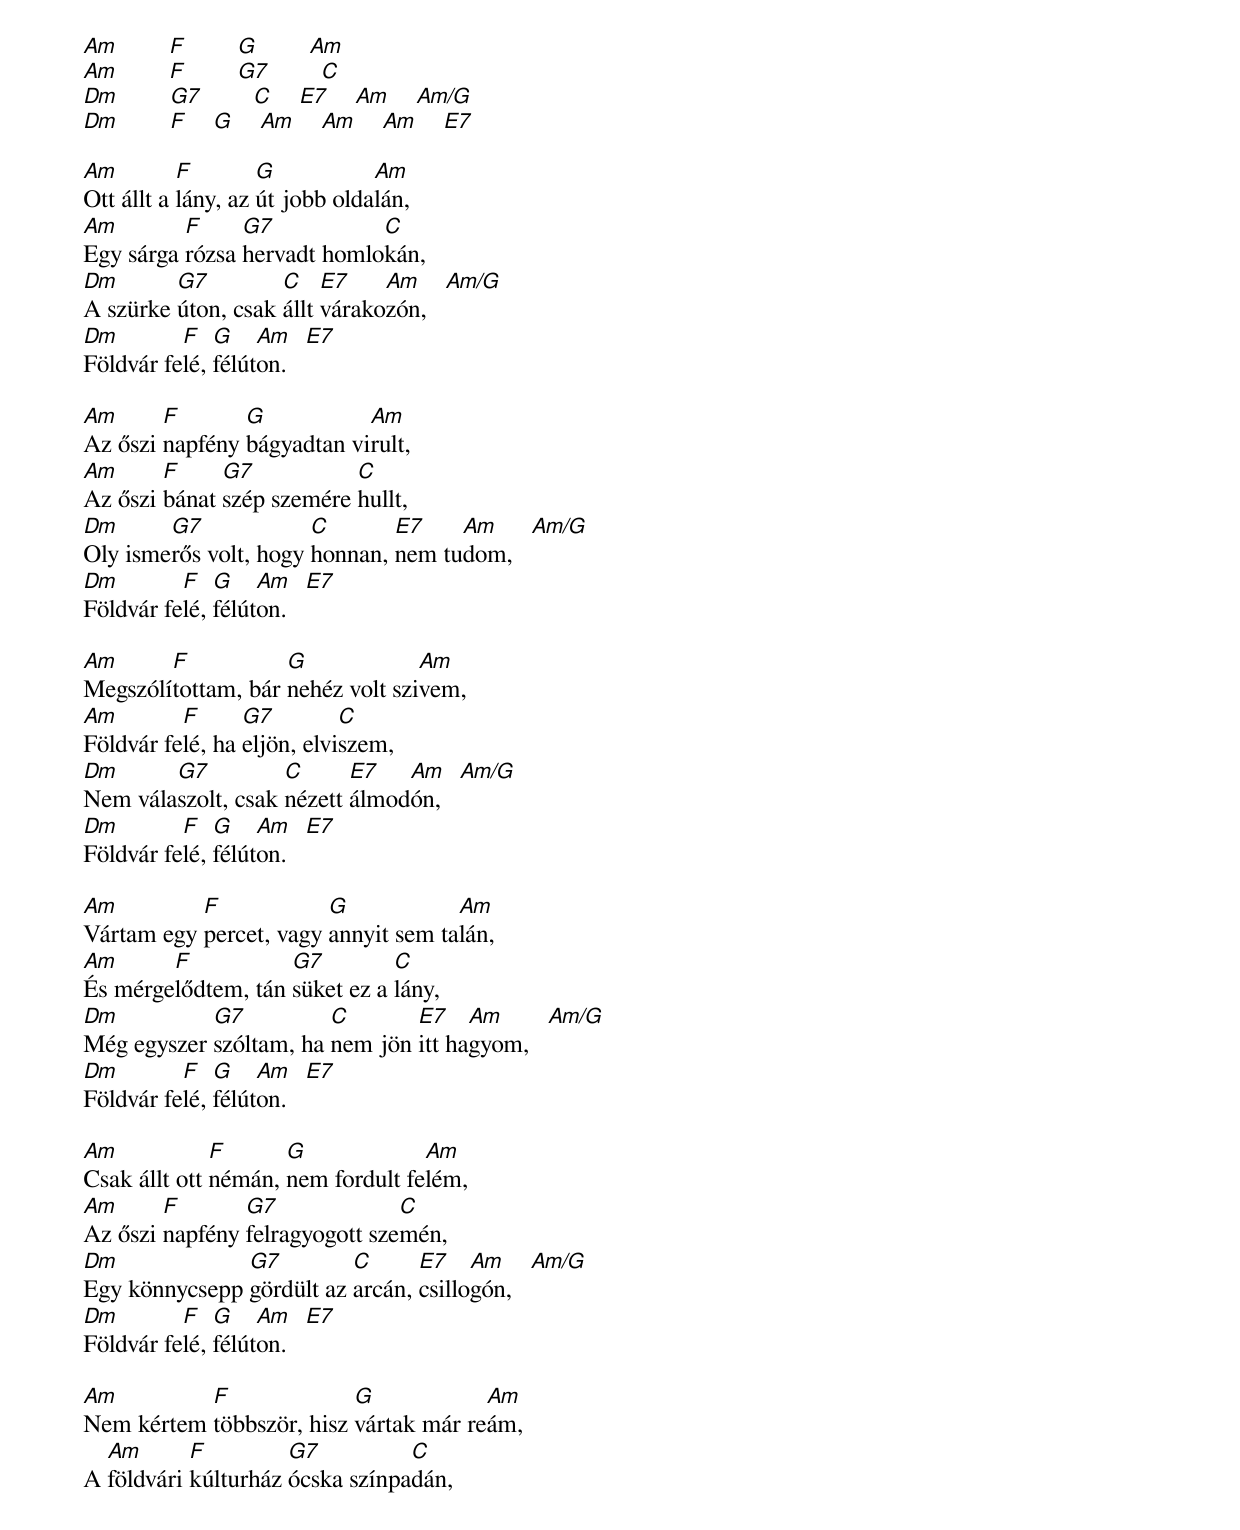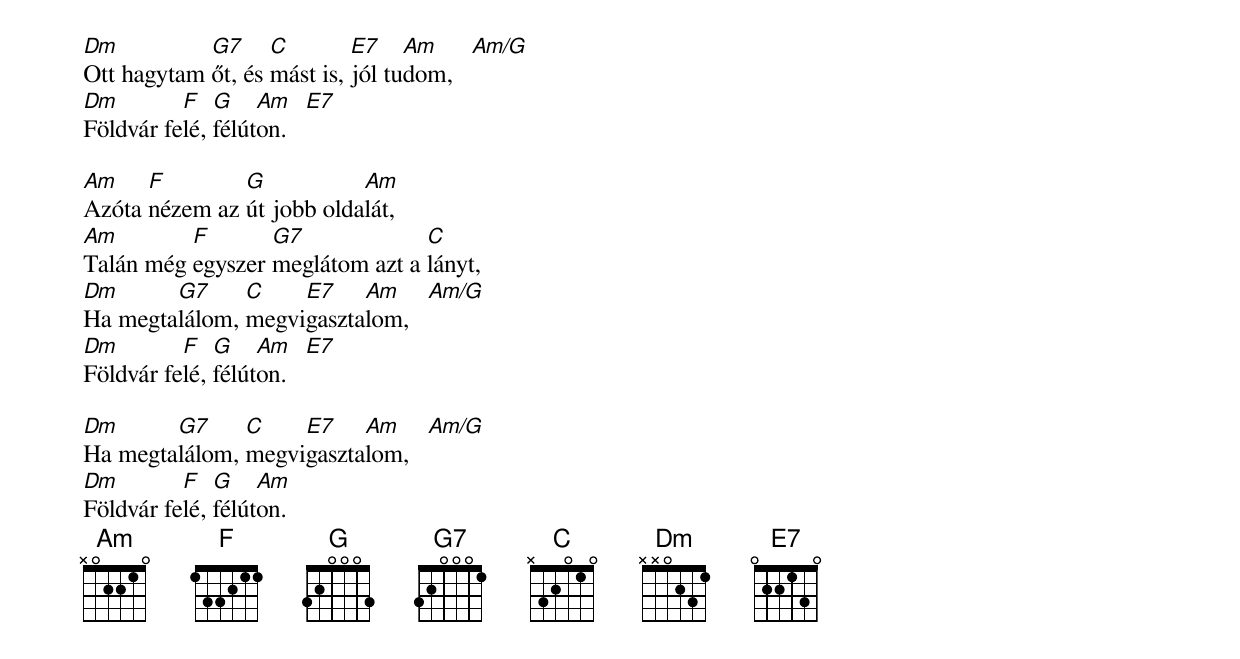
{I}
[Am]        [F]        [G]        [Am]
[Am]        [F]        [G7]        [C]
[Dm]        [G7]        [C]    [E7]    [Am]    [Am/G]
[Dm]        [F]    [G]    [Am]    [Am]    [Am]    [E7]

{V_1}
[Am]Ott állt a [F]lány, az [G]út jobb olda[Am]lán,
[Am]Egy sárga [F]rózsa [G7]hervadt homlo[C]kán,
[Dm]A szürke [G7]úton, csak [C]állt [E7]várako[Am]zón,   [Am/G]
[Dm]Földvár fe[F]lé, [G]félút[Am]on.   [E7]

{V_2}
[Am]Az őszi [F]napfény [G]bágyadtan vi[Am]rult,
[Am]Az őszi [F]bánat [G7]szép szemére [C]hullt,
[Dm]Oly isme[G7]rős volt, hogy [C]honnan, [E7]nem tu[Am]dom,   [Am/G]
[Dm]Földvár fe[F]lé, [G]félút[Am]on.   [E7]

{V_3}
[Am]Megszólí[F]tottam, bár [G]nehéz volt szi[Am]vem,
[Am]Földvár fe[F]lé, ha [G7]eljön, elvi[C]szem,
[Dm]Nem vála[G7]szolt, csak [C]nézett [E7]álmod[Am]ón,   [Am/G]
[Dm]Földvár fe[F]lé, [G]félút[Am]on.   [E7]

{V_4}
[Am]Vártam egy [F]percet, vagy [G]annyit sem ta[Am]lán,
[Am]És mérge[F]lődtem, tán [G7]süket ez a [C]lány,
[Dm]Még egyszer [G7]szóltam, ha [C]nem jön [E7]itt ha[Am]gyom,   [Am/G]
[Dm]Földvár fe[F]lé, [G]félút[Am]on.   [E7]

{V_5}
[Am]Csak állt ott [F]némán, [G]nem fordult fe[Am]lém,
[Am]Az őszi [F]napfény [G7]felragyogott sze[C]mén,
[Dm]Egy könnycsepp [G7]gördült az [C]arcán, [E7]csillo[Am]gón,   [Am/G]
[Dm]Földvár fe[F]lé, [G]félút[Am]on.   [E7]

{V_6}
[Am]Nem kértem [F]többször, hisz [G]vártak már re[Am]ám,
A [Am]földvári [F]kúlturház [G7]ócska színpa[C]dán,
[Dm]Ott hagytam [G7]őt, és [C]mást is, [E7]jól tu[Am]dom,   [Am/G]
[Dm]Földvár fe[F]lé, [G]félút[Am]on.   [E7]

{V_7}
[Am]Azóta [F]nézem az [G]út jobb olda[Am]lát,
[Am]Talán még [F]egyszer [G7]meglátom azt a [C]lányt,
[Dm]Ha megta[G7]lálom, [C]megvi[E7]gaszta[Am]lom,   [Am/G]
[Dm]Földvár fe[F]lé, [G]félút[Am]on.   [E7]

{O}
[Dm]Ha megta[G7]lálom, [C]megvi[E7]gaszta[Am]lom,   [Am/G]
[Dm]Földvár fe[F]lé, [G]félút[Am]on.
